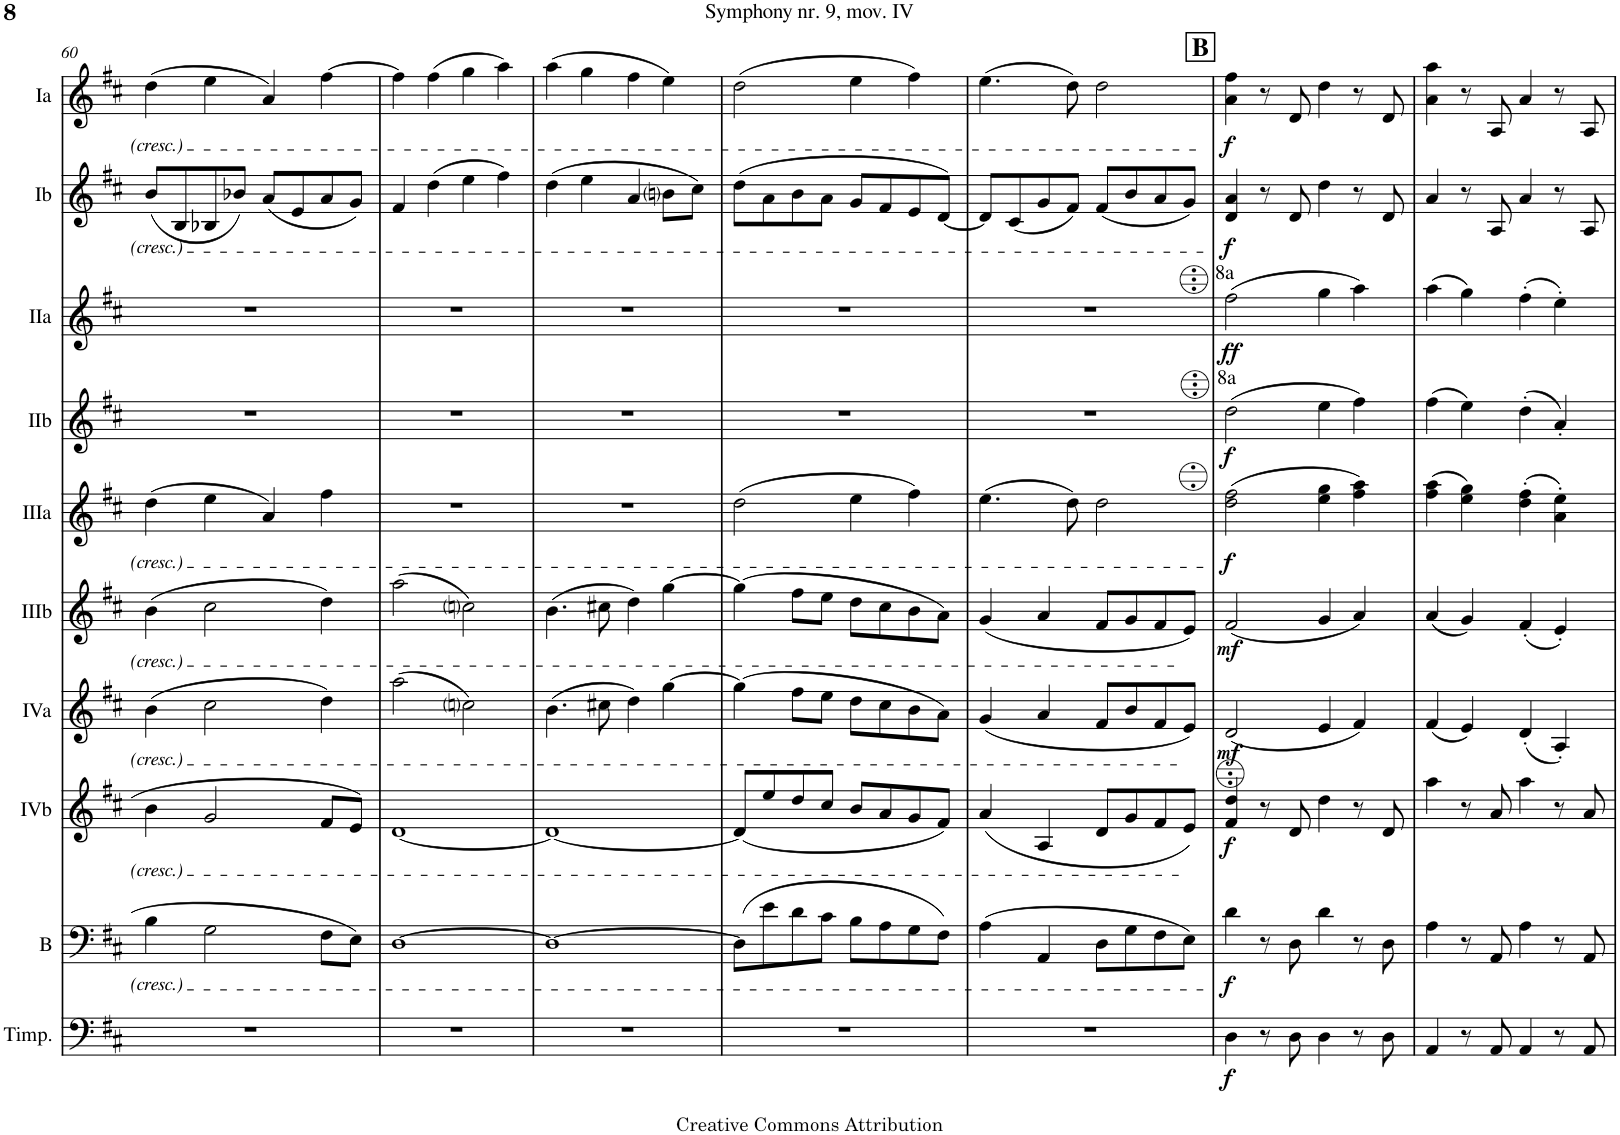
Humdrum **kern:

**kern	**dynam	**kern	**dynam	**kern	**dynam	**kern	**dynam	**kern	**dynam	**kern	**dynam	**kern	**dynam	**kern	**dynam	**kern	**dynam	**kern	**dynam
*part10	*part10	*part9	*part9	*part8	*part8	*part7	*part7	*part6	*part6	*part5	*part5	*part4	*part4	*part3	*part3	*part2	*part2	*part1	*part1
*staff10	*staff10	*staff9	*staff9	*staff8	*staff8	*staff7	*staff7	*staff6	*staff6	*staff5	*staff5	*staff4	*staff4	*staff3	*staff3	*staff2	*staff2	*staff1	*staff1
*I"Timpani	*	*I"Bass	*	*I"Acc. 4b	*	*I"Acc. 4a	*	*I"Acc. 3b	*	*I"Acc. 3a	*	*I"Acc. 2b	*	*I"Acc. 2a	*	*I"Acc. 1b	*	*I"Acc. 1a	*
*I'Timp.	*	*I'B	*	*	*	*	*	*	*	*	*	*	*	*	*	*	*	*	*
!!LO:PB:g=z
*clefF4	*	*clefF4	*	*clefG2	*	*clefG2	*	*clefG2	*	*clefG2	*	*clefG2	*	*clefG2	*	*clefG2	*	*clefG2	*
*	*	*Trd7c12	*	*Trd7c12	*	*Trd7c12	*	*Trd7c12	*	*Trd7c12	*	*	*	*	*	*	*	*	*
*k[f#c#]	*	*k[f#c#]	*	*k[f#c#]	*	*k[f#c#]	*	*k[f#c#]	*	*k[f#c#]	*	*k[f#c#]	*	*k[f#c#]	*	*k[f#c#]	*	*k[f#c#]	*
*M4/4	*	*M4/4	*	*M4/4	*	*M4/4	*	*M4/4	*	*M4/4	*	*M4/4	*	*M4/4	*	*M4/4	*	*M4/4	*
*met(c)	*	*met(c)	*	*met(c)	*	*met(c)	*	*met(c)	*	*met(c)	*	*met(c)	*	*met(c)	*	*met(c)	*	*met(c)	*
=60	=60	=60	=60	=60	=60	=60	=60	=60	=60	=60	=60	=60	=60	=60	=60	=60	=60	=60	=60
1r	.	4B\	.	4b\	.	(4b\	.	(4b\	.	(4dd\	.	1r	.	1r	.	(8b/L	.	(4dd\	.
.	.	.	.	.	.	.	.	.	.	.	.	.	.	.	.	8B/	.	.	.
.	.	2G\	.	2g/	.	2cc#\	.	2cc#\	.	4ee\	.	.	.	.	.	8B-X/	.	4ee\	.
.	.	.	.	.	.	.	.	.	.	.	.	.	.	.	.	8b-X/J)	.	.	.
.	.	.	.	.	.	.	.	.	.	4a/)	.	.	.	.	.	(8a/L	.	4a/)	.
.	.	.	.	.	.	.	.	.	.	.	.	.	.	.	.	8e/	.	.	.
.	.	8F#\L	.	8f#/L	.	4dd\)	.	4dd\)	.	4ff#\	.	.	.	.	.	8a/	.	[4ff#\	.
.	.	8E\J	.	8e/J	.	.	.	.	.	.	.	.	.	.	.	8g/J)	.	.	.
=61	=61	=61	=61	=61	=61	=61	=61	=61	=61	=61	=61	=61	=61	=61	=61	=61	=61	=61	=61
1r	.	[1D	.	[1d	.	(2aa\	.	(2aa\	.	1r	.	1r	.	1r	.	4f#/	.	4ff#\]	.
.	.	.	.	.	.	.	.	.	.	.	.	.	.	.	.	(4dd\	.	(4ff#\	.
.	.	.	.	.	.	2ccni\)	.	2ccni\)	.	.	.	.	.	.	.	4ee\	.	4gg\	.
.	.	.	.	.	.	.	.	.	.	.	.	.	.	.	.	4ff#\)	.	4aa\)	.
=62	=62	=62	=62	=62	=62	=62	=62	=62	=62	=62	=62	=62	=62	=62	=62	=62	=62	=62	=62
1r	.	1D_	.	1d_	.	(4.b\	.	(4.b\	.	1r	.	1r	.	1r	.	(4dd\	.	(4aa\	.
.	.	.	.	.	.	.	.	.	.	.	.	.	.	.	.	4ee\	.	4gg\	.
.	.	.	.	.	.	8cc#X\	.	8cc#X\	.	.	.	.	.	.	.	.	.	.	.
.	.	.	.	.	.	4dd\)	.	4dd\)	.	.	.	.	.	.	.	4a/	.	4ff#\	.
.	.	.	.	.	.	[4gg\	.	[4gg\	.	.	.	.	.	.	.	8bni\L	.	4ee\)	.
.	.	.	.	.	.	.	.	.	.	.	.	.	.	.	.	8cc#\J)	.	.	.
=63	=63	=63	=63	=63	=63	=63	=63	=63	=63	=63	=63	=63	=63	=63	=63	=63	=63	=63	=63
1r	.	(8D\L]	.	(8d/L]	.	(4gg\]	.	(4gg\]	.	(2dd\	.	1r	.	1r	.	(8dd\L	.	(2dd\	.
.	.	8e\	.	8ee/	.	.	.	.	.	.	.	.	.	.	.	8a\	.	.	.
.	.	8d\	.	8dd/	.	8ff#\L	.	8ff#\L	.	.	.	.	.	.	.	8b\	.	.	.
.	.	8c#\J	.	8cc#/J	.	8ee\J	.	8ee\J	.	.	.	.	.	.	.	8a\J	.	.	.
.	.	8B\L	.	8b/L	.	8dd\L	.	8dd\L	.	4ee\	.	.	.	.	.	8g/L	.	4ee\	.
.	.	8A\	.	8a/	.	8cc#\	.	8cc#\	.	.	.	.	.	.	.	8f#/	.	.	.
.	.	8G\	.	8g/	.	8b\	.	8b\	.	4ff#\)	.	.	.	.	.	8e/	.	4ff#\)	.
.	.	8F#\J)	.	8f#/J)	.	8a\J)	.	8a\J)	.	.	.	.	.	.	.	[8d/J)	.	.	.
=64	=64	=64	=64	=64	=64	=64	=64	=64	=64	=64	=64	=64	=64	=64	=64	=64	=64	=64	=64
1r	.	(4A\	.	(4a/	.	(4g/	.	(4g/	.	(4.ee\	.	1r	.	1r	.	8d/L]	.	(4.ee\	.
.	.	.	.	.	.	.	.	.	.	.	.	.	.	.	.	(8c#/	.	.	.
.	.	4AA/	.	4A/	.	4a/	.	4a/	.	.	.	.	.	.	.	8g/	.	.	.
.	.	.	.	.	.	.	.	.	.	8dd\)	.	.	.	.	.	8f#/J)	.	8dd\)	.
.	.	8D\L	.	8d/L	.	8f#/L	.	8f#/L	.	2dd\	.	.	.	.	.	(8f#/L	.	2dd\	.
.	.	8G\	.	8g/	.	8b/	.	8g/	.	.	.	.	.	.	.	8b/	.	.	.
.	.	8F#\	.	8f#/	.	8f#/	.	8f#/	.	.	.	.	.	.	.	8a/	.	.	.
.	.	8E\J)	.	8e/J)	.	8e/J)	.	8e/J)	.	.	.	.	.	.	.	8g/J)	.	.	.
!!LO:REH:place=s1:a:B:cj:fs=14:t=B
=65	=65	=65	=65	=65	=65	=65	=65	=65	=65	=65	=65	=65	=65	=65	=65	=65	=65	=65	=65
!	!	!	!	!	!	!	!	!	!	!	!	!	!	!LO:TX:a:t=8a	!	!	!	!	!
!	!	!	!	!	!	!	!	!	!	!	!	!LO:TX:a:t=8a	!	!	!	!	!	!	!
!	!LO:DY:b	!	!LO:DY:b	!	!LO:DY:b	!	!LO:DY:b	!	!LO:DY:b	!	!LO:DY:b	!	!LO:DY:b	!	!LO:DY:b	!	!LO:DY:b	!	!LO:DY:b
4D\	f	4d\	f	4f#/ 4dd/	f	(2d/	mf	(2f#/	mf	(2dd\ 2ff#\	f	(2dd\	f	(2ff#\	ff	4d/ 4a/	f	4a\ 4ff#\	f
8r	.	8r	.	8r	.	.	.	.	.	.	.	.	.	.	.	8r	.	8r	.
8D\	.	8D\	.	8d/	.	.	.	.	.	.	.	.	.	.	.	8d/	.	8d/	.
4D\	.	4d\	.	4dd\	.	4e/	.	4g/	.	4ee\ 4gg\	.	4ee\	.	4gg\	.	4dd\	.	4dd\	.
8r	.	8r	.	8r	.	4f#/)	.	4a/)	.	4ff#\ 4aa\)	.	4ff#\)	.	4aa\)	.	8r	.	8r	.
8D\	.	8D\	.	8d/	.	.	.	.	.	.	.	.	.	.	.	8d/	.	8d/	.
=66	=66	=66	=66	=66	=66	=66	=66	=66	=66	=66	=66	=66	=66	=66	=66	=66	=66	=66	=66
4AA/	.	4A\	.	4aa\	.	(4f#/	.	(4a/	.	(4ff#\ 4aa\	.	(4ff#\	.	(4aa\	.	4a/	.	4a\ 4aa\	.
8r	.	8r	.	8r	.	4e/)	.	4g/)	.	4ee\ 4gg\)	.	4ee\)	.	4gg\)	.	8r	.	8r	.
8AA/	.	8AA/	.	8a/	.	.	.	.	.	.	.	.	.	.	.	8A/	.	8A/	.
4AA/	.	4A\	.	4aa\	.	(4d'/	.	(4f#'/	.	(4dd\' 4ff#\'	.	(4dd'\	.	(4ff#'\	.	4a/	.	4a/	.
8r	.	8r	.	8r	.	4A'/)	.	4e'/)	.	4a\' 4ee\')	.	4a'/)	.	4ee'\)	.	8r	.	8r	.
8AA/	.	8AA/	.	8a/	.	.	.	.	.	.	.	.	.	.	.	8A/	.	8A/	.
=	=	=	=	=	=	=	=	=	=	=	=	=	=	=	=	=	=	=	=
*-	*-	*-	*-	*-	*-	*-	*-	*-	*-	*-	*-	*-	*-	*-	*-	*-	*-	*-	*-
